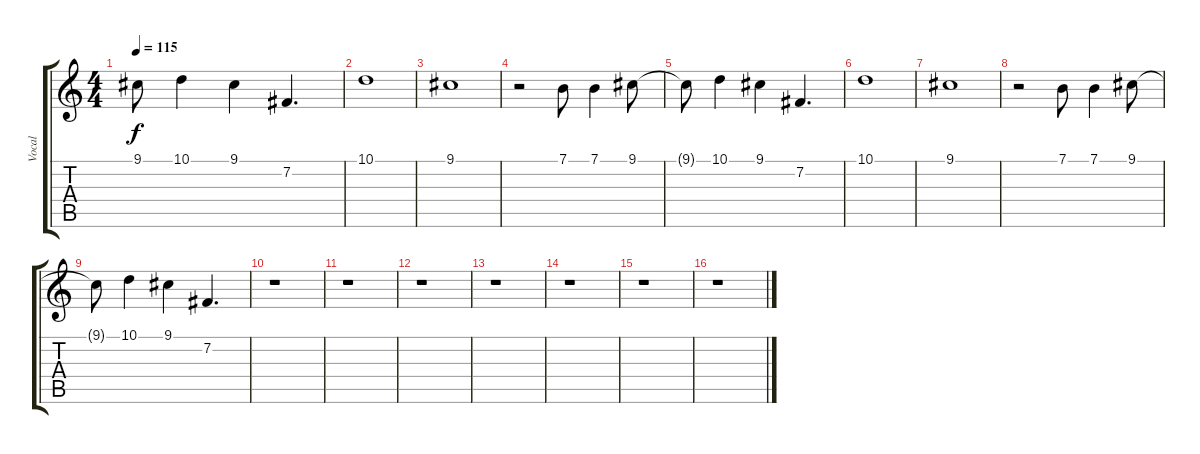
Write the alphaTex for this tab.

\track ("Vocal" "Vocal") {instrument pad2warm}
\staff {score tabs}
\tuning (E4 B3 G3 D3 A2 E2) {hide}
\ts (4 4)
\tempo 115
\clef g2
\ks c
9.1{t}.8{dy f} 10.1.4 9.1.4 7.2.4{d} |
10.1.1 |
9.1.1 |
r.2 7.1.8 7.1.4 9.1.8 |
9.1{t}.8 10.1.4 9.1.4 7.2.4{d} |
10.1.1 |
9.1.1 |
r.2 7.1.8 7.1.4 9.1.8 |
9.1{t}.8 10.1.4 9.1.4 7.2.4{d} |
r.1 |
r.1 |
r.1 |
r.1 |
r.1 |
r.1 |
r.1
